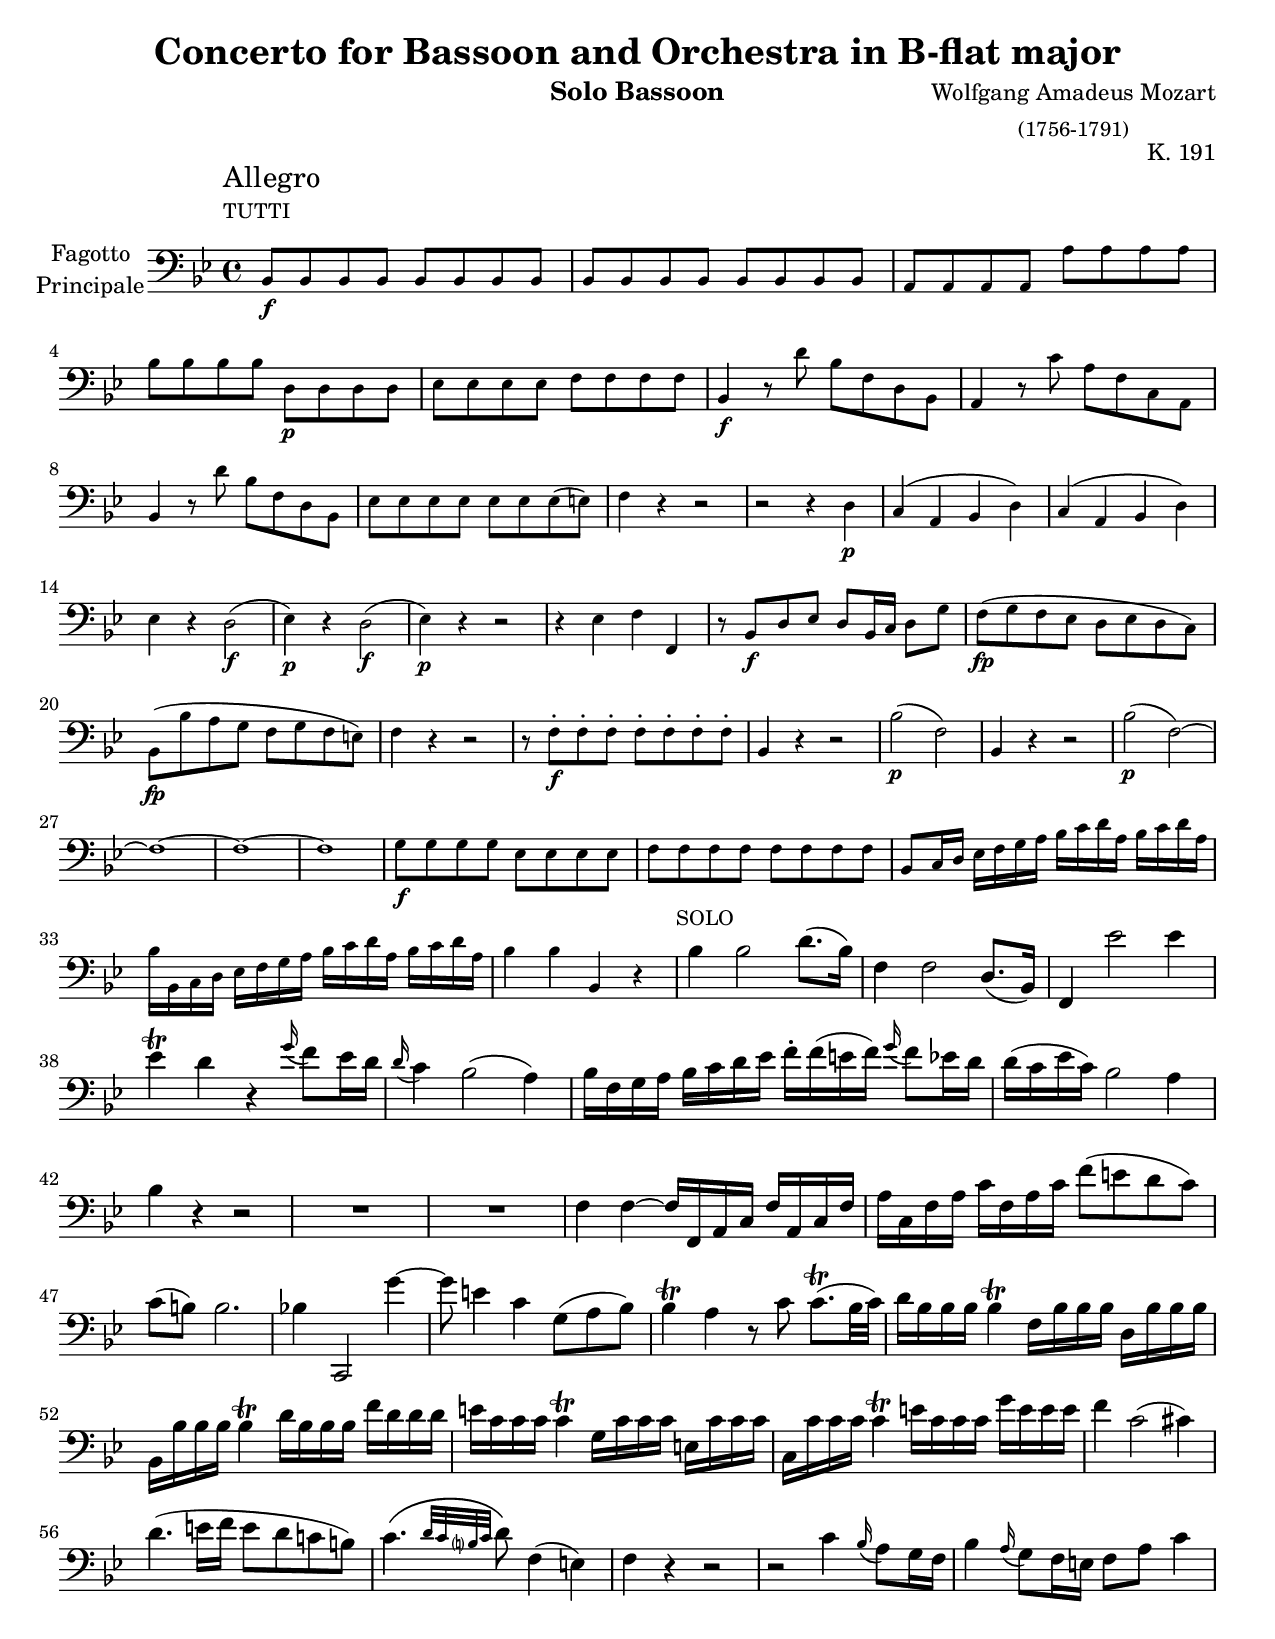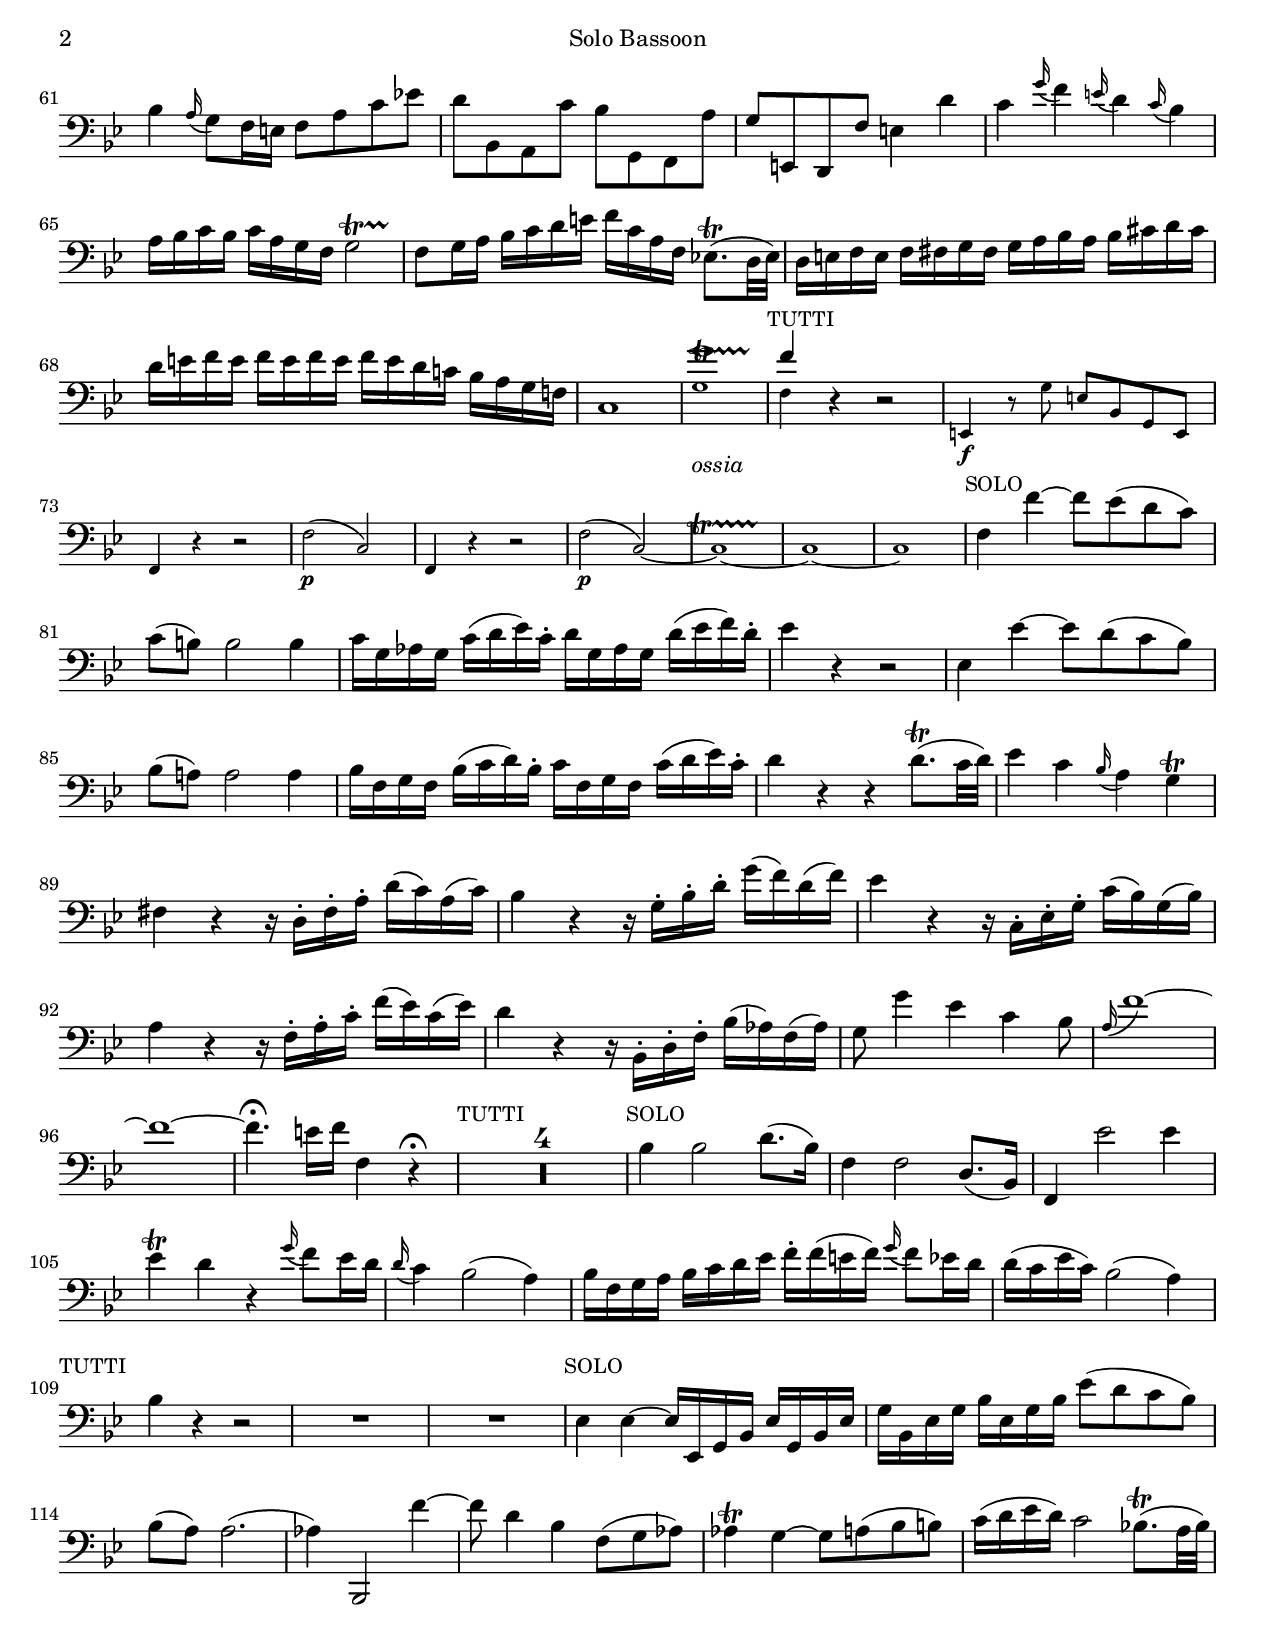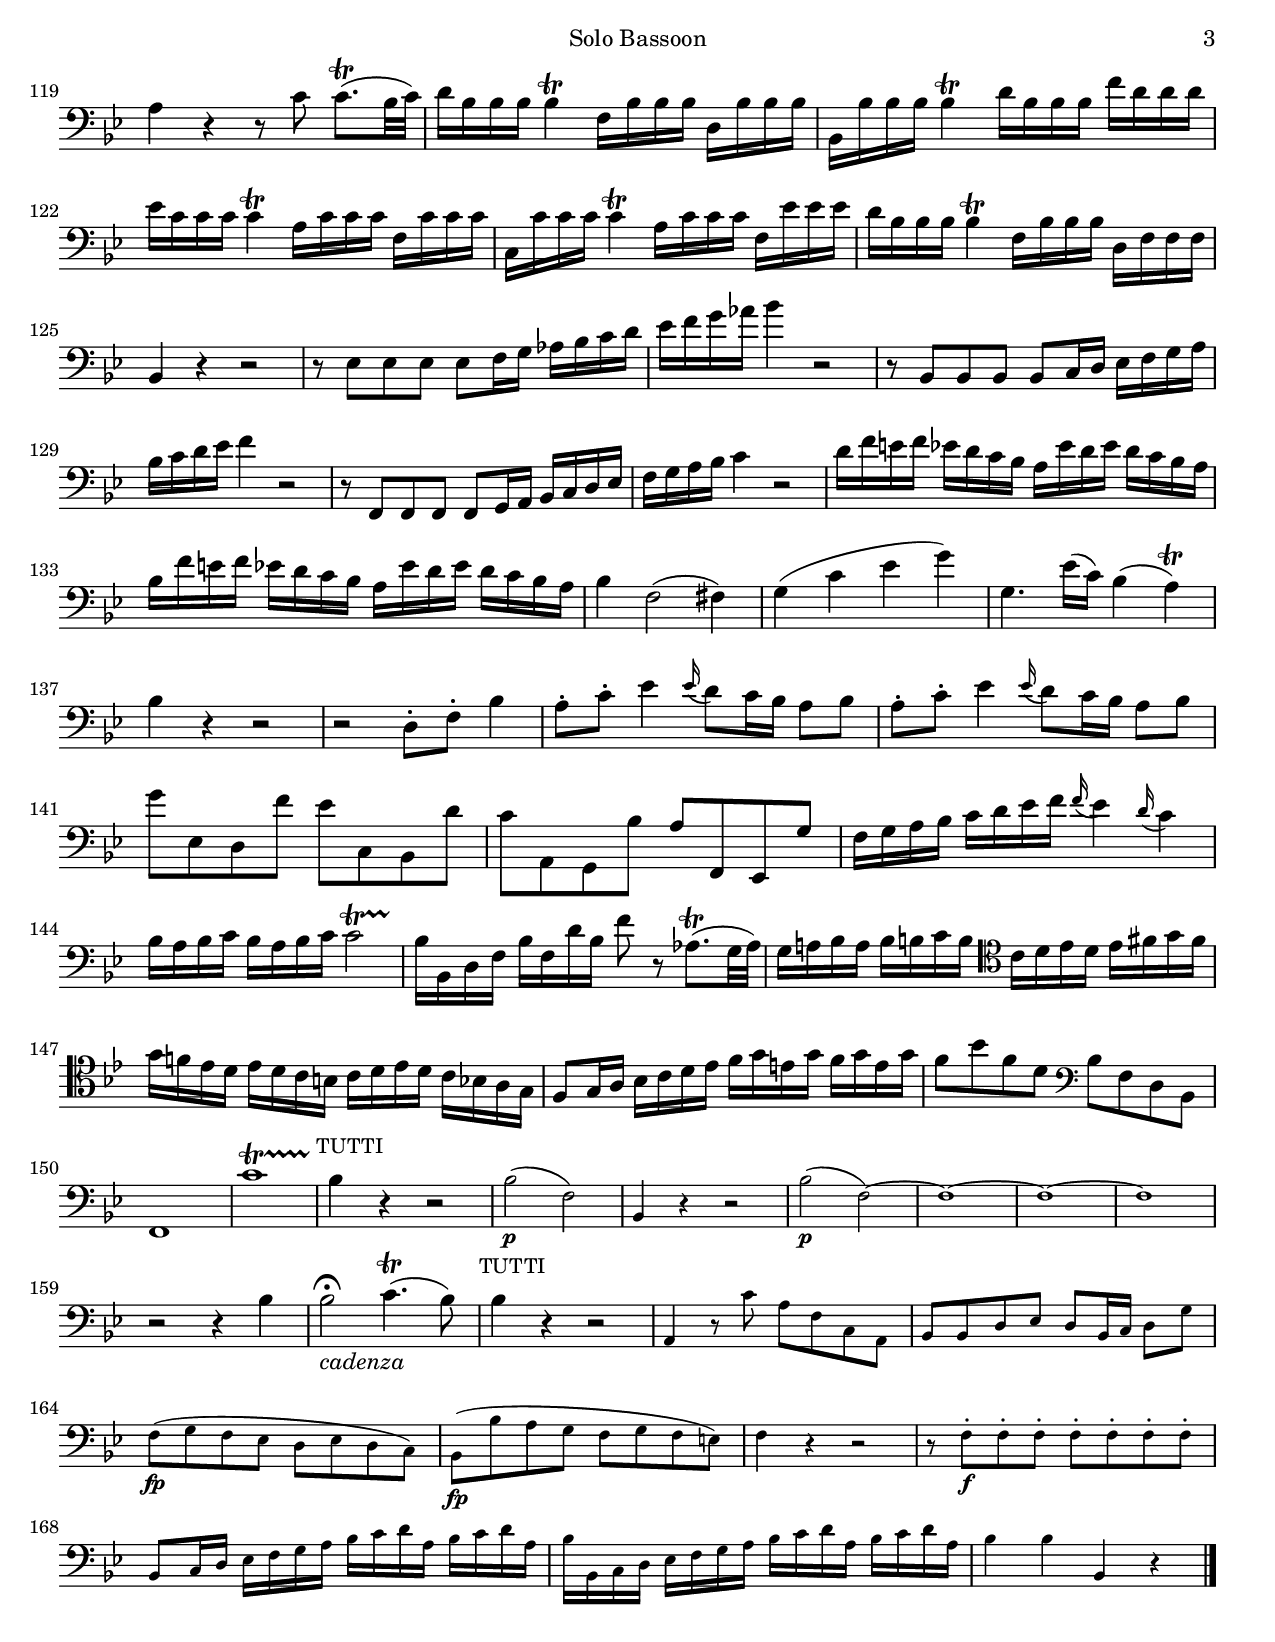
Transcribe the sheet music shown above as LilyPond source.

\version "2.12.3"
#(set-default-paper-size "letter") 
\paper { 
#(set-paper-size "letter") 
between-system-padding = #1
ragged-bottom=##f
ragged-last-bottom=##f  }
\header { 
title = "Concerto for Bassoon and Orchestra in B-flat major"
opus = "K. 191" 
instrument = "Solo Bassoon"
composer = \markup \center-column { "Wolfgang Amadeus Mozart" \small "(1756-1791)" }  } 
globala = { 
\set Score.skipBars = ##t 
#(set-accidental-style 'modern) 
 \override Score.RehearsalMark #'padding = #3 
\override Score.RehearsalMark #'self-alignment-X = #left 
 \override Score.RehearsalMark #'break-align-symbols = #'(time-signature) 
\mark \markup {\override #'(baseline-skip . 3) \column { "Allegro" \small TUTTI }}  }
tutti = \mark \markup{ \small TUTTI } 
solo = \mark \markup{ \small SOLO } 
bassoona = \relative {
\set Staff.instrumentName = \markup { \center-column {
       "Fagotto" "Principale" }  } 
\key bes \major
\clef bass 
\time 4/4 \set Staff.midiInstrument = "bassoon"
\globala
\tiny
bes,8\f bes bes bes bes bes bes bes |
bes bes bes bes bes bes bes bes |
a a a a a' a a a |
bes bes bes bes d,\p d d d |
ees ees ees ees  f f f f |
bes,4\f r8 d' bes f d bes a4 r8 c' a f c a bes4 r8 d' bes f d bes ees ees ees ees ees ees ees( e) f4 r4 r2 
r2 r4 d4\p c( a bes d) c( a bes d) ees r4 d2\f( ees4\p) r4 d2\f( ees4\p) r4 r2 r4 ees f f, r8 bes\f d ees d bes16 c d8 g 
f\fp( g f ees d ees d c) bes\fp( bes' a g f g f e) f4 r4 r2 r8 f8-.\f f-. f-. f-. f-. f-. f-. bes,4 r4 r2 bes'2\p( f) bes,4 r4 r2 
bes'2\p( f)~f1~f~f g8\f g g g ees ees ees ees f f f f f f f f 
bes, c16 d ees f g a bes c d a bes c d a bes bes, c d ees f g a bes c d a bes c d a bes4 bes bes, r4 
\normalsize
\solo bes'4 bes2 d8.( bes16) f4 f2 d8.( bes16) f4 ees''2 ees4 ees\trill d r4 \appoggiatura g16 f8 ees16 d 
\appoggiatura d16 c4 bes2( a4) bes16 f g a bes c d ees f-. f( e f) \appoggiatura g16 f8 ees16 d d(c ees c) bes2 a4 bes r4 r2 R1 R1 | 
f4 f~f16 f, a c f a, c f a c, f a c f, a c f8( e d c) c( b) b2. bes4 c,,2 g'''4~g8 e4 c g8( a bes) bes4\trill a r8 c c8.([\trill bes32 c]) 
d16 bes bes bes bes4\trill f16 bes bes bes d, bes' bes bes bes, bes' bes bes bes4\trill d16 bes bes bes f' d d d 
e16 c c c c4\trill g16 c c c e, c' c c c, c' c c c4\trill e16 c c c g' e e e f4 c2( cis4) d4.( e16 f e8 d c b) 
c4.\( \grace { d32[ c b? c] } d8\) f,4( e) f r4 r2 r2 c'4 \appoggiatura bes16 a8 g16 f bes4 \appoggiatura a16 g8 f16 e f8 a c4 
bes \appoggiatura a16 g8 f16 e f8 a c ees d bes, a c' bes g, f a' g e, d f' e4 d' c \appoggiatura g'16 f4 \appoggiatura e16 d4 \appoggiatura c16 bes4 
a16 bes c bes c a g f << g2 { s8\startTrillSpan s4 s16 s\stopTrillSpan } >> f8 g16 a bes c d e f c a f ees8.(\trill d32 ees) 
d16 e f e f fis g fis g a bes a bes cis d cis d e f e f e f e f e d c bes a g f c1 
<< { \once \override Voice.TrillSpanner #'extra-offset = #'(0 . -2) << g''1 \startTrillSpan { s8 s2. s16\stopTrillSpan s }  >> \tutti f4  } \\ 
{ \override Voice.NoteHead #'font-size = #-2 <<  g,1{ \once \override Voice.TrillSpanner #'extra-offset = #'(0 . -8)  
\normalsize s8_\markup { \italic ossia }_\startTrillSpan s2. s16 s\stopTrillSpan } >>  f4 } >>   r4 r2  
\tiny
e,4\f r8 g' e bes g e f4 r4 r2 
f'2\p( c) f,4 r4 r2 f'2\p( c)~c1~c~c 
\normalsize
 \solo f4 f'4~f8 ees( d c) c( b) b2 b4 c16 g aes g c( d ees) c-. d g, aes g d'( ees f) d-. ees4 r4 r2 
ees,4 ees'~ees8 d( c bes) bes( a!) a2 a4 bes16 f g f bes( c d) bes-. c f, g f c'( d ees) c-. d4 r4 r d8.(\trill c32 d) 
ees4 c \appoggiatura bes16 a4 g\trill fis r4 r16 d-. fis-. a-. d( c) a( c) bes4 r4 r16 g-. bes-. d-. g( f) d( f) 
ees4 r4 r16 c,-. ees-. g-. c( bes) g( bes) a4 r4 r16 f-. a-. c-. f( ees) c( ees) d4 r4 r16 bes,-. d-. f-. bes( aes) f( aes) g8 g'4 ees c bes8 
\appoggiatura a16 \once \override Score.Script #'padding = #1 f'1~f~f4.\fermata e16 f f,4 r4\fermata | 
\tutti
R1*4
\solo bes4 bes2 d8.( bes16) f4 f2 d8.( bes16) f4 ees''2 ees4 ees\trill d r4 \appoggiatura g16 f8 ees16 d 
\appoggiatura d16 c4 bes2( a4) bes16 f g a bes c d ees f-. f( e f) \appoggiatura g16 f8 ees16 d d( c ees c) bes2( a4) \tutti bes4 r4 r2 R1 R1 \solo 
ees,4 ees4~ees16 ees, g bes ees g, bes ees g bes, ees g bes ees, g bes ees8( d c bes) bes( a) a2.( aes4) bes,,2 f'''4~f8 d4 bes f8( g aes) 
aes4\trill g~g8 a( bes b) c16( d ees d) c2 bes8.(\trill a32 bes) a4 r4 r8 c c8.([\trill bes32 c]) 
d16 bes bes bes bes4\trill f16 bes bes bes d, bes' bes bes bes, bes' bes bes bes4\trill d16 bes bes bes f' d d d 
ees16 c c c c4\trill a16 c c c f, c' c c c, c' c c c4\trill a16 c c c f, ees' ees ees d bes bes bes bes4\trill f16 bes bes bes d, f f f bes,4 r4 r2 
r8 ees ees ees ees f16 g aes bes c d ees f g aes bes4 r2 r8 bes,, bes bes bes c16 d ees f g a bes c d ees f4 r2 
r8 f,, f f f g16 a bes c d ees f g a bes c4 r2 d16 f e f ees d c bes a ees' d ees d c bes a 
bes16 f' e f ees d c bes a ees' d ees d c bes a bes4 f2( fis4) g( c ees g) g,4. ees'16( c) bes4( \once \override Score.Script #'padding = #1.5 a\trill) bes4 r r2 
r2 d,8-. f-. bes4 a8-. c-. ees4 \appoggiatura ees16 d8 c16 bes a8 bes a-. c-. ees4 \appoggiatura ees16 d8 c16 bes a8 bes 
g' ees, d f' ees c, bes d' c a, g bes' a f, ees g' f16 g a bes c d ees f \appoggiatura f16 ees4 \appoggiatura d16 c4 bes16 a bes c bes a bes c << c2 { s8\startTrillSpan s4 s16 s\stopTrillSpan } >> 
bes16 bes, d f bes f d' bes f'8 r aes,8.(\trill g32 aes) g16 a bes a bes b c b \clef tenor c d ees d ees fis g fis 
g f ees d ees d c b c d ees d c bes a g f8 g16 a bes c d ees f g e g f g e g f8 bes f d \clef bass bes f d bes f1 
<< c'' { s8\startTrillSpan s2. s16 s16\stopTrillSpan } >> \tutti bes4 r4 r2 
\tiny
bes2\p( f) bes,4 r4 r2 
bes'2\p( f)~f1~f~f
\normalsize
 r2 r4 bes 
bes2\fermata_\markup { \italic cadenza } \once \override Score.Script #'padding = #1.5 c4.(\trill bes8) \tutti bes4 r4 r2 
\tiny
a,4 r8 c' a f c a 
bes8 bes d ees d bes16 c d8 g f\fp( g f ees d ees d c) bes\fp( bes' a g f g f e) f4 r4 r2 r8 f-.\f f-. f-. f-. f-. f-. f-. 
bes,8 c16 d ees f g a bes c d a bes c d a bes bes, c d ees f g a bes c d a bes c d a bes4 bes bes, r4 
\normalsize
\bar "|." }
\book {
\score {   \bassoona  }
}